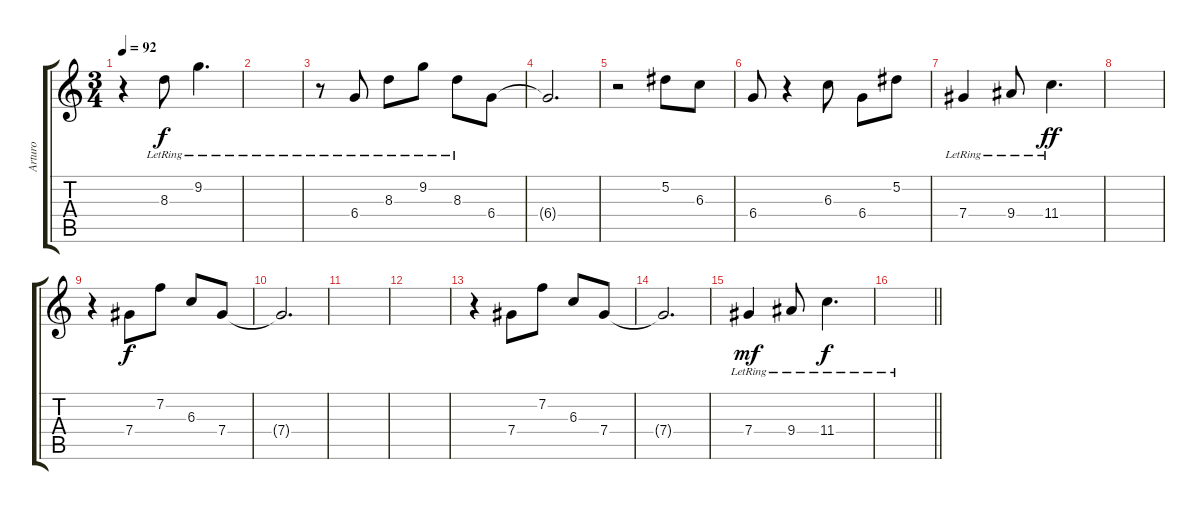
\track ("Arturo" "Arturo") {instrument electricguitarjazz}
\staff {score tabs}
\tuning (Eb4 Bb3 Gb3 Db3 Ab2 Eb2) {hide}
\ts (3 4)
\tempo 92
\clef g2
\ks c
r.4{dy mf} 8.3{lr}.8{dy f} 9.2{lr}.4{d} |
|
r.8 6.4{lr}.8 8.3{lr}.8 9.2{lr}.8 8.3{lr}.8 6.4.8 |
6.4{t}.2{d} |
r.2 5.2.8 6.3.8 |
6.4.8 r.4 6.3.8 6.4.8 5.2.8 |
7.4{lr}.4 9.4{lr}.8 11.4{lr}.4{d dy ff} |
|
r.4 7.4.8{dy f} 7.2.8 6.3.8 7.4.8 |
7.4{t}.2{d} |
|
|
r.4 7.4.8 7.2.8 6.3.8 7.4.8 |
7.4{t}.2{d} |
7.4{lr}.4{dy mf} 9.4{lr}.8 11.4{lr}.4{d dy f} |
\barLineRight lightlight
